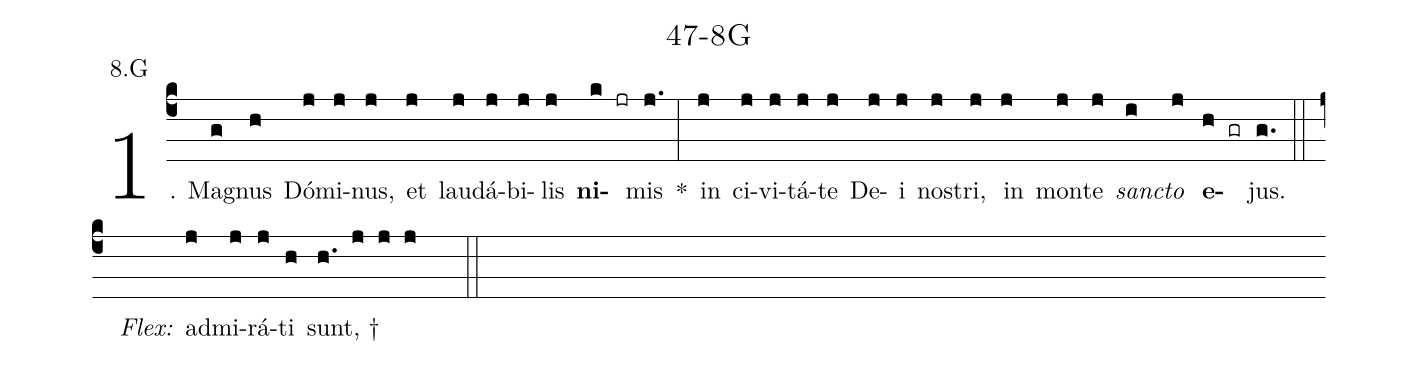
name: 47-8G;
annotation: 8.G;
%%
(c4)1. Ma(g)gnus(h) Dó(j)mi(j)nus,(j) et(j) lau(j)dá(j)bi(j)lis(j) <b>ni</b>(k jr)mis(j.) *(:) in(j) ci(j)vi(j)tá(j)te(j) De(j)i(j) nos(j)tri,(j) in(j) mon(j)te(j) <i>sanc</i>(i)<i>to</i>(j) <b>e</b>(h gr)jus.(g.) (::)
<i>Flex:</i>()  ad(j)mi(j)rá(j)ti(h) sunt, †(h. j j j  ::)
